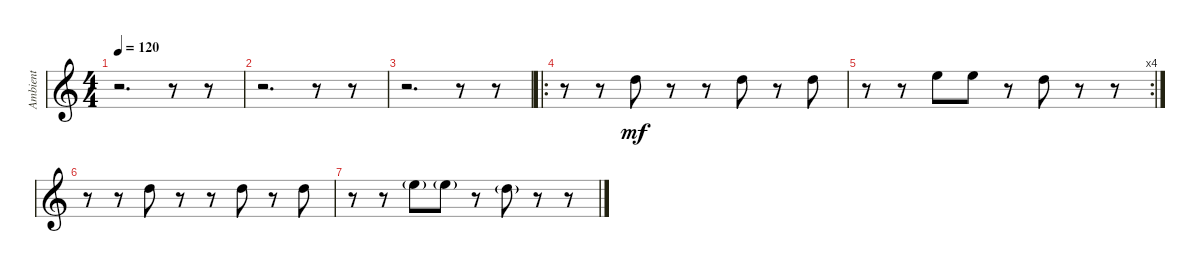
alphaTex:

\track ("Ambient" "Ambient") {instrument fx6goblins}
\staff {score}
\tuning (E4 B3 G3 D3 A2 E2) {hide}
\ts (4 4)
\tempo 120
\clef g2
\ks c
r.2{d dy mf} r.8 r.8 |
r.2{d} r.8 r.8 |
r.2{d} r.8 r.8 |
\ro
r.8 r.8 10.1.8 r.8 r.8 10.1.8 r.8 10.1.8 |
\rc 4
r.8 r.8 12.1.8 12.1.8 r.8 10.1.8 r.8 r.8 |
r.8 r.8 10.1.8 r.8 r.8 10.1.8 r.8 10.1.8 |
r.8 r.8 12.1{g}.8 12.1{g}.8 r.8 10.1{g}.8 r.8 r.8
